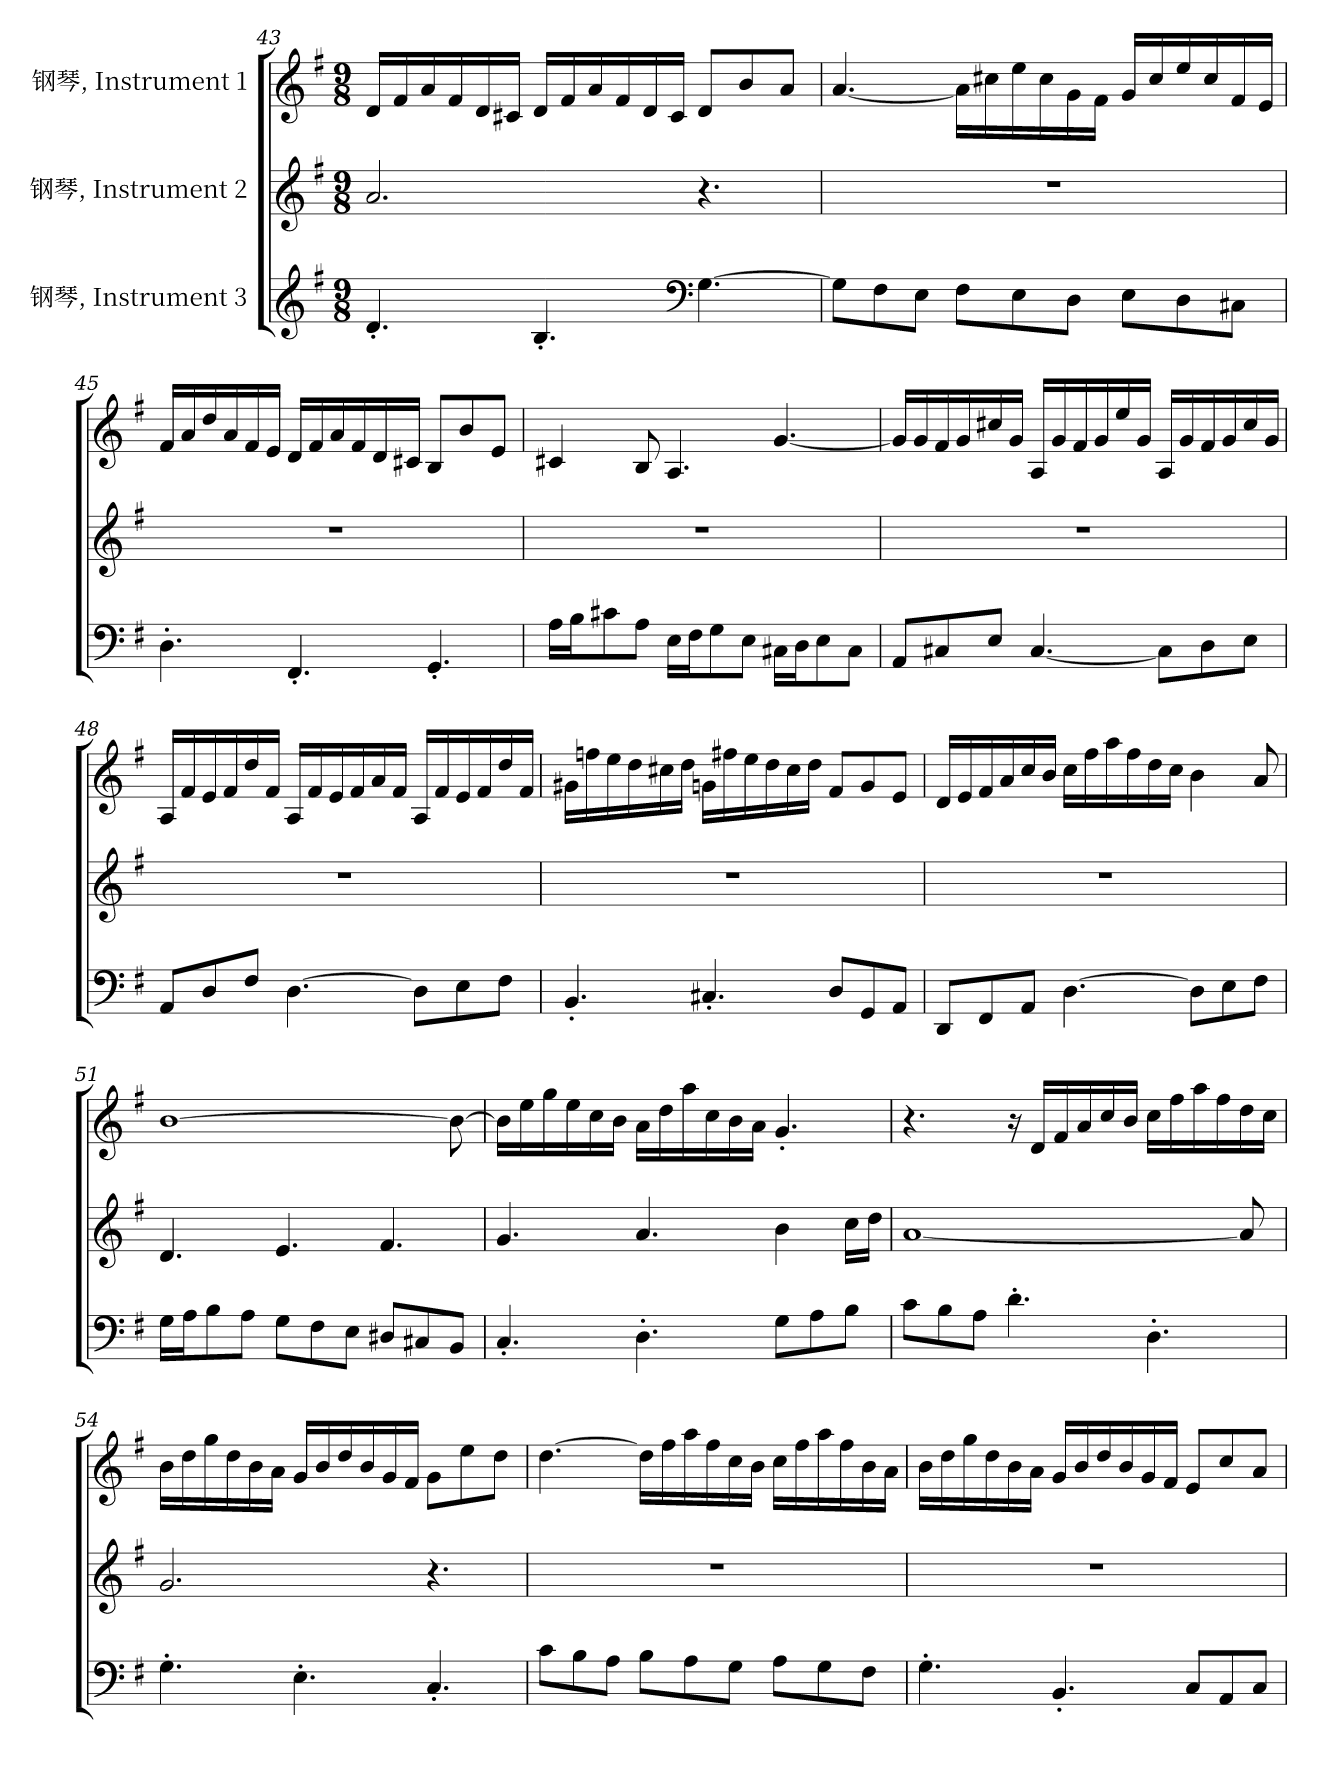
**kern	**kern	**kern
*part3	*part2	*part1
*staff3	*staff2	*staff1
*I"钢琴, Instrument 3	*I"钢琴, Instrument 2	*I"钢琴, Instrument 1
!!LO:LB:g=z
*clefG2	*clefG2	*clefG2
*k[f#]	*k[f#]	*k[f#]
*M9/8	*M9/8	*M9/8
=43	=43	=43
4.d'/	2.a/	16d/LL
.	.	16f#/
.	.	16a/
.	.	16f#/
.	.	16d/
.	.	16c#X/JJ
4.B'/	.	16d/LL
.	.	16f#/
.	.	16a/
.	.	16f#/
.	.	16d/
.	.	16c#/JJ
*clefF4	*	*
[4.G\	4.r	8d/L
.	.	8b/
.	.	8a/J
=44	=44	=44
8G\L]	8%9r	[4.a/
8F#\	.	.
8E\J	.	.
8F#\L	.	16a\LL]
.	.	16cc#X\
8E\	.	16ee\
.	.	16cc#\
8D\J	.	16g\
.	.	16f#\JJ
8E\L	.	16g/LL
.	.	16cc#/
8D\	.	16ee/
.	.	16cc#/
8C#X\J	.	16f#/
.	.	16e/JJ
!!LO:LB:g=z
=45	=45	=45
4.D'\	8%9r	16f#/LL
.	.	16a/
.	.	16dd/
.	.	16a/
.	.	16f#/
.	.	16e/JJ
4.FF#'/	.	16d/LL
.	.	16f#/
.	.	16a/
.	.	16f#/
.	.	16d/
.	.	16c#X/JJ
4.GG'/	.	8B/L
.	.	8b/
.	.	8e/J
=46	=46	=46
16A\LL	8%9r	4c#X/
16B\J	.	.
8c#X\	.	.
8A\J	.	8B/
16E\LL	.	4.A/
16F#\J	.	.
8G\	.	.
8E\J	.	.
16C#X\LL	.	[4.g/
16D\J	.	.
8E\	.	.
8C#\J	.	.
!!LO:PB:g=z
=47	=47	=47
8AA/L	8%9r	16g/LL]
.	.	16g/
8C#X/	.	16f#/
.	.	16g/
8E/J	.	16cc#X/
.	.	16g/JJ
[4.C#/	.	16A/LL
.	.	16g/
.	.	16f#/
.	.	16g/
.	.	16ee/
.	.	16g/JJ
8C#\L]	.	16A/LL
.	.	16g/
8D\	.	16f#/
.	.	16g/
8E\J	.	16cc#/
.	.	16g/JJ
=48	=48	=48
8AA/L	8%9r	16A/LL
.	.	16f#/
8D/	.	16e/
.	.	16f#/
8F#/J	.	16dd/
.	.	16f#/JJ
[4.D\	.	16A/LL
.	.	16f#/
.	.	16e/
.	.	16f#/
.	.	16a/
.	.	16f#/JJ
8D\L]	.	16A/LL
.	.	16f#/
8E\	.	16e/
.	.	16f#/
8F#\J	.	16dd/
.	.	16f#/JJ
!!LO:LB:g=z
=49	=49	=49
4.BB'/	8%9r	16g#X\LL
.	.	16ffn\
.	.	16ee\
.	.	16dd\
.	.	16cc#X\
.	.	16dd\JJ
4.C#X'/	.	16gn\LL
.	.	16ff#X\
.	.	16ee\
.	.	16dd\
.	.	16cc#\
.	.	16dd\JJ
8D/L	.	8f#/L
8GG/	.	8g/
8AA/J	.	8e/J
=50	=50	=50
8DD/L	8%9r	16d/LL
.	.	16e/
8FF#/	.	16f#/
.	.	16a/
8AA/J	.	16cc/
.	.	16b/JJ
[4.D\	.	16cc\LL
.	.	16ff#\
.	.	16aa\
.	.	16ff#\
.	.	16dd\
.	.	16cc\JJ
8D\L]	.	4b\
8E\	.	.
8F#\J	.	8a/
!!LO:LB:g=z
=51	=51	=51
16G\LL	4.d/	[1b
16A\J	.	.
8B\	.	.
8A\J	.	.
8G\L	4.e/	.
8F#\	.	.
8E\J	.	.
8D#X/L	4.f#/	.
8C#X/	.	.
8BB/J	.	8b\_
=52	=52	=52
4.C'/	4.g/	16b\LL]
.	.	16ee\
.	.	16gg\
.	.	16ee\
.	.	16cc\
.	.	16b\JJ
4.D'\	4.a/	16a\LL
.	.	16dd\
.	.	16aa\
.	.	16cc\
.	.	16b\
.	.	16a\JJ
8G\L	4b\	4.g'/
8A\	.	.
8B\J	16cc\LL	.
.	16dd\JJ	.
=53	=53	=53
8c\L	[1a	4.r
8B\	.	.
8A\J	.	.
4.d'\	.	16r
.	.	16d/LL
.	.	16f#/
.	.	16a/
.	.	16cc/
.	.	16b/JJ
4.D'\	.	16cc\LL
.	.	16ff#\
.	.	16aa\
.	.	16ff#\
.	8a/]	16dd\
.	.	16cc\JJ
!!LO:LB:g=z
=54	=54	=54
4.G'\	2.g/	16b\LL
.	.	16dd\
.	.	16gg\
.	.	16dd\
.	.	16b\
.	.	16a\JJ
4.E'\	.	16g/LL
.	.	16b/
.	.	16dd/
.	.	16b/
.	.	16g/
.	.	16f#/JJ
4.C'/	4.r	8g\L
.	.	8ee\
.	.	8dd\J
=55	=55	=55
8c\L	8%9r	[4.dd\
8B\	.	.
8A\J	.	.
8B\L	.	16dd\LL]
.	.	16ff#\
8A\	.	16aa\
.	.	16ff#\
8G\J	.	16cc\
.	.	16b\JJ
8A\L	.	16cc\LL
.	.	16ff#\
8G\	.	16aa\
.	.	16ff#\
8F#\J	.	16b\
.	.	16a\JJ
=56	=56	=56
4.G'\	8%9r	16b\LL
.	.	16dd\
.	.	16gg\
.	.	16dd\
.	.	16b\
.	.	16a\JJ
4.BB'/	.	16g/LL
.	.	16b/
.	.	16dd/
.	.	16b/
.	.	16g/
.	.	16f#/JJ
8C/L	.	8e/L
8AA/	.	8cc/
8C/J	.	8a/J
=	=	=
*-	*-	*-
